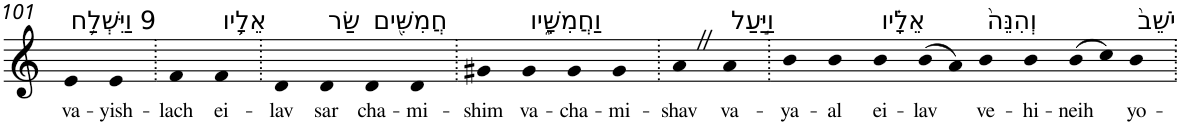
**kern	**text
*part1	*part1
*staff1	*staff1
*I"Piano	*
*I'Pno	*
!!LO:PB:g=z
*clefG2	*
*k[]	*
=101	=101
!LO:TX:a:t=9 וַיִּשְׁלַ֥ח	!
!	!LO:LY:b
4e	va-
!	!LO:LY:b
4e	-yish-
=102.	=102.
!	!LO:LY:b
4f	-lach
!LO:TX:a:t=אֵלָ֛יו	!
!	!LO:LY:b
4f	ei-
=103.	=103.
!	!LO:LY:b
4d	-lav
!LO:TX:a:t=שַׂר	!
!	!LO:LY:b
4d	sar
!LO:TX:a:t=חֲמִשִּׁ֖ים	!
!	!LO:LY:b
4d	cha-
!	!LO:LY:b
4d	-mi-
=104.	=104.
!	!LO:LY:b
4g#X	-shim
!LO:TX:a:t=וַחֲמִשָּׁ֑יו	!
!	!LO:LY:b
4g#	va-
!	!LO:LY:b
4g#	-cha-
!	!LO:LY:b
4g#	-mi-
=105.	=105.
!	!LO:LY:b
4aZ	-shav
!LO:TX:a:t=וַיַּ֣עַל	!
!	!LO:LY:b
4a	va-
=106.	=106.
!	!LO:LY:b
4b	-ya-
!	!LO:LY:b
4b	-al
!LO:TX:a:t=אֵלָ֗יו	!
!	!LO:LY:b
4b	ei-
!	!LO:LY:b
(>8b	-lav
8a)	.
!LO:TX:a:t=וְהִנֵּה֙	!
!	!LO:LY:b
4b	ve-
!	!LO:LY:b
4b	-hi-
!	!LO:LY:b
(>8b	-neih
8cc)	.
!LO:TX:a:t=יֹשֵׁב֙	!
!	!LO:LY:b
4b	yo-
=.	=.
*-	*-
